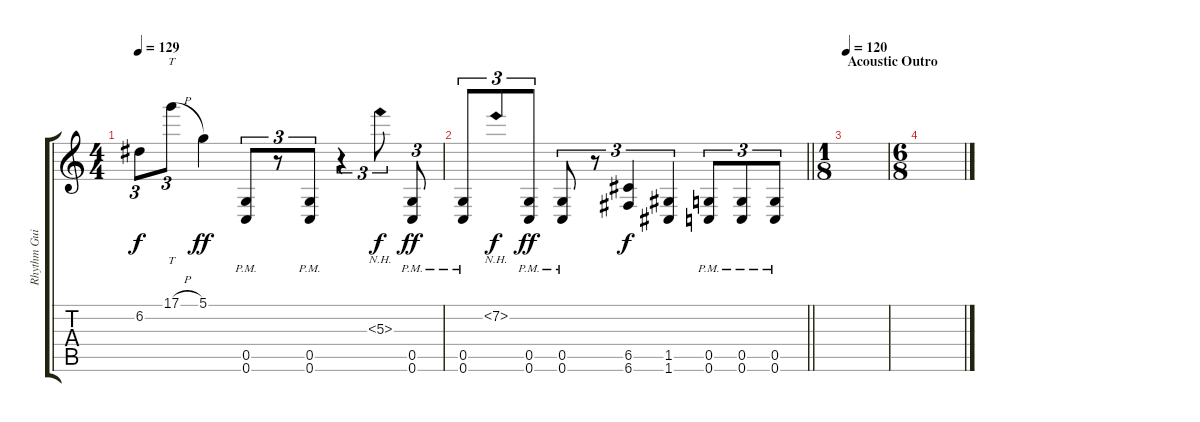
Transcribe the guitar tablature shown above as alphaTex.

\track ("Rhythm Guitar L" "Rhythm Gui") {instrument distortionguitar}
\staff {score tabs}
\tuning (D4 A3 F3 C3 G2 C2) {hide}
\ts (4 4)
\tempo 129
\clef g2
\ks c
6.2.8{tu (3 2) dy f} 17.1{h}.8{tt tu (3 2)} 5.1.4{dy ff} (0.5{pm} 0.6{pm}).8{tu (3 2)} r.8{tu (3 2)} (0.5{pm} 0.6{pm}).8{tu (3 2)} r.4{tu (3 2)} 5.3{nh}.8{tu (3 2) dy f} (0.5{pm} 0.6{pm}).8{tu (3 2) dy ff} |
\barLineRight lightlight
(0.5{pm} 0.6{pm}).8{tu (3 2)} 7.2{nh}.8{tu (3 2) dy f} (0.5{pm} 0.6{pm}).8{tu (3 2) dy ff} (0.5{pm} 0.6{pm}).8{tu (3 2)} r.8{tu (3 2)} (6.5 6.6).4{tu (3 2) dy f} (1.5 1.6).4{tu (3 2)} (0.5{pm} 0.6{pm}).8{tu (3 2)} (0.5{pm} 0.6{pm}).8{tu (3 2)} (0.5{pm} 0.6{pm}).8{tu (3 2)} |
\ts (1 8)
\section ("" "Acoustic Outro")
\tempo 120
|
\ts (6 8)
